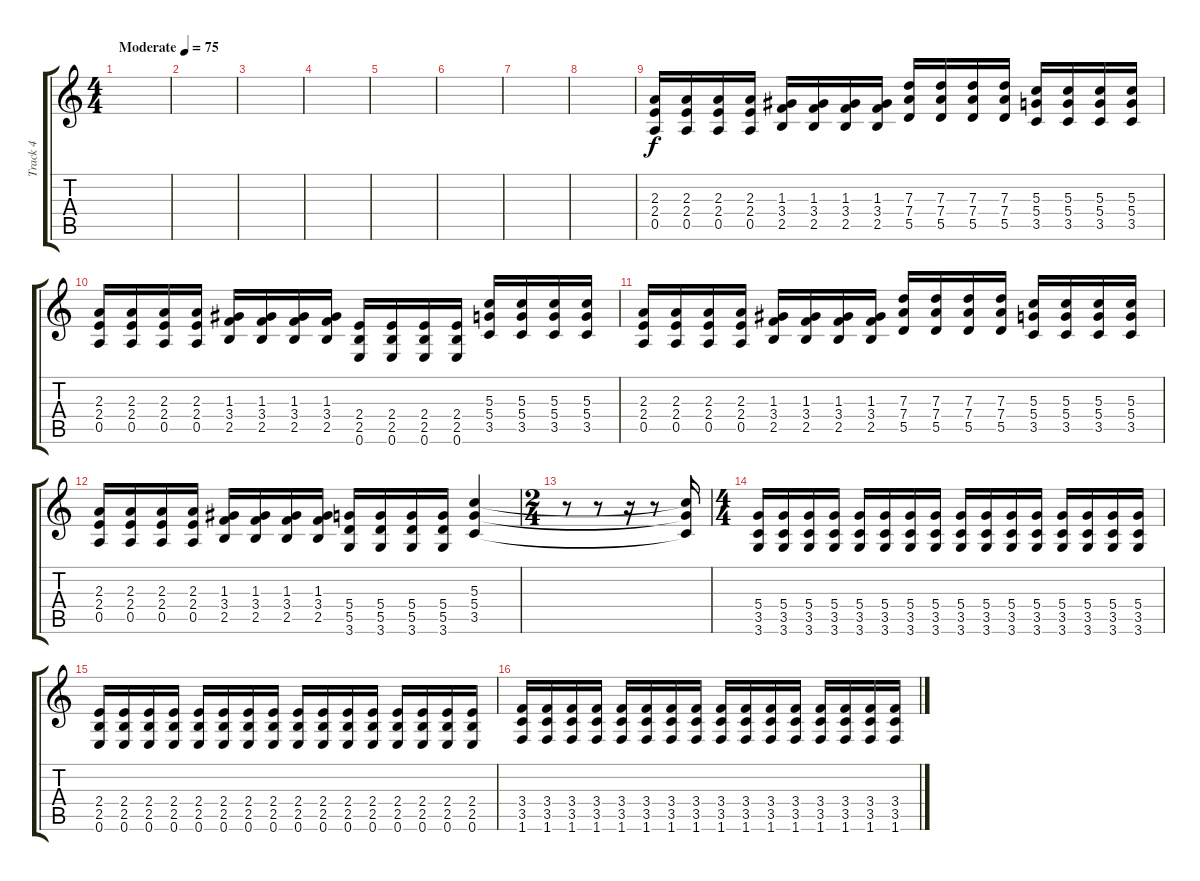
\track ("Track 4" "Track 4") {instrument overdrivenguitar}
\staff {score tabs}
\tuning (E4 B3 G3 D3 A2 E2) {hide}
\ts (4 4)
\tempo (75 "Moderate")
\clef g2
\ks c
|
|
|
|
|
|
|
|
(2.3 2.4 0.5).16 (2.3 2.4 0.5).16 (2.3 2.4 0.5).16 (2.3 2.4 0.5).16 (1.3 3.4 2.5).16 (1.3 3.4 2.5).16 (1.3 3.4 2.5).16 (1.3 3.4 2.5).16 (7.3 7.4 5.5).16 (7.3 7.4 5.5).16 (7.3 7.4 5.5).16 (7.3 7.4 5.5).16 (5.3 5.4 3.5).16 (5.3 5.4 3.5).16 (5.3 5.4 3.5).16 (5.3 5.4 3.5).16 |
(2.3 2.4 0.5).16 (2.3 2.4 0.5).16 (2.3 2.4 0.5).16 (2.3 2.4 0.5).16 (1.3 3.4 2.5).16 (1.3 3.4 2.5).16 (1.3 3.4 2.5).16 (1.3 3.4 2.5).16 (2.4 2.5 0.6).16 (2.4 2.5 0.6).16 (2.4 2.5 0.6).16 (2.4 2.5 0.6).16 (5.3 5.4 3.5).16 (5.3 5.4 3.5).16 (5.3 5.4 3.5).16 (5.3 5.4 3.5).16 |
(2.3 2.4 0.5).16 (2.3 2.4 0.5).16 (2.3 2.4 0.5).16 (2.3 2.4 0.5).16 (1.3 3.4 2.5).16 (1.3 3.4 2.5).16 (1.3 3.4 2.5).16 (1.3 3.4 2.5).16 (7.3 7.4 5.5).16 (7.3 7.4 5.5).16 (7.3 7.4 5.5).16 (7.3 7.4 5.5).16 (5.3 5.4 3.5).16 (5.3 5.4 3.5).16 (5.3 5.4 3.5).16 (5.3 5.4 3.5).16 |
(2.3 2.4 0.5).16 (2.3 2.4 0.5).16 (2.3 2.4 0.5).16 (2.3 2.4 0.5).16 (1.3 3.4 2.5).16 (1.3 3.4 2.5).16 (1.3 3.4 2.5).16 (1.3 3.4 2.5).16 (5.4 5.5 3.6).16 (5.4 5.5 3.6).16 (5.4 5.5 3.6).16 (5.4 5.5 3.6).16 (5.3 5.4 3.5).4 |
\ts (2 4)
r.8 r.8 r.16 r.8 (5.3{t} 5.4{t} 3.5{t}).16 |
\ts (4 4)
(5.4 3.5 3.6).16 (5.4 3.5 3.6).16 (5.4 3.5 3.6).16 (5.4 3.5 3.6).16 (5.4 3.5 3.6).16 (5.4 3.5 3.6).16 (5.4 3.5 3.6).16 (5.4 3.5 3.6).16 (5.4 3.5 3.6).16 (5.4 3.5 3.6).16 (5.4 3.5 3.6).16 (5.4 3.5 3.6).16 (5.4 3.5 3.6).16 (5.4 3.5 3.6).16 (5.4 3.5 3.6).16 (5.4 3.5 3.6).16 |
(2.4 2.5 0.6).16 (2.4 2.5 0.6).16 (2.4 2.5 0.6).16 (2.4 2.5 0.6).16 (2.4 2.5 0.6).16 (2.4 2.5 0.6).16 (2.4 2.5 0.6).16 (2.4 2.5 0.6).16 (2.4 2.5 0.6).16 (2.4 2.5 0.6).16 (2.4 2.5 0.6).16 (2.4 2.5 0.6).16 (2.4 2.5 0.6).16 (2.4 2.5 0.6).16 (2.4 2.5 0.6).16 (2.4 2.5 0.6).16 |
(3.4 3.5 1.6).16 (3.4 3.5 1.6).16 (3.4 3.5 1.6).16 (3.4 3.5 1.6).16 (3.4 3.5 1.6).16 (3.4 3.5 1.6).16 (3.4 3.5 1.6).16 (3.4 3.5 1.6).16 (3.4 3.5 1.6).16 (3.4 3.5 1.6).16 (3.4 3.5 1.6).16 (3.4 3.5 1.6).16 (3.4 3.5 1.6).16 (3.4 3.5 1.6).16 (3.4 3.5 1.6).16 (3.4 3.5 1.6).16
